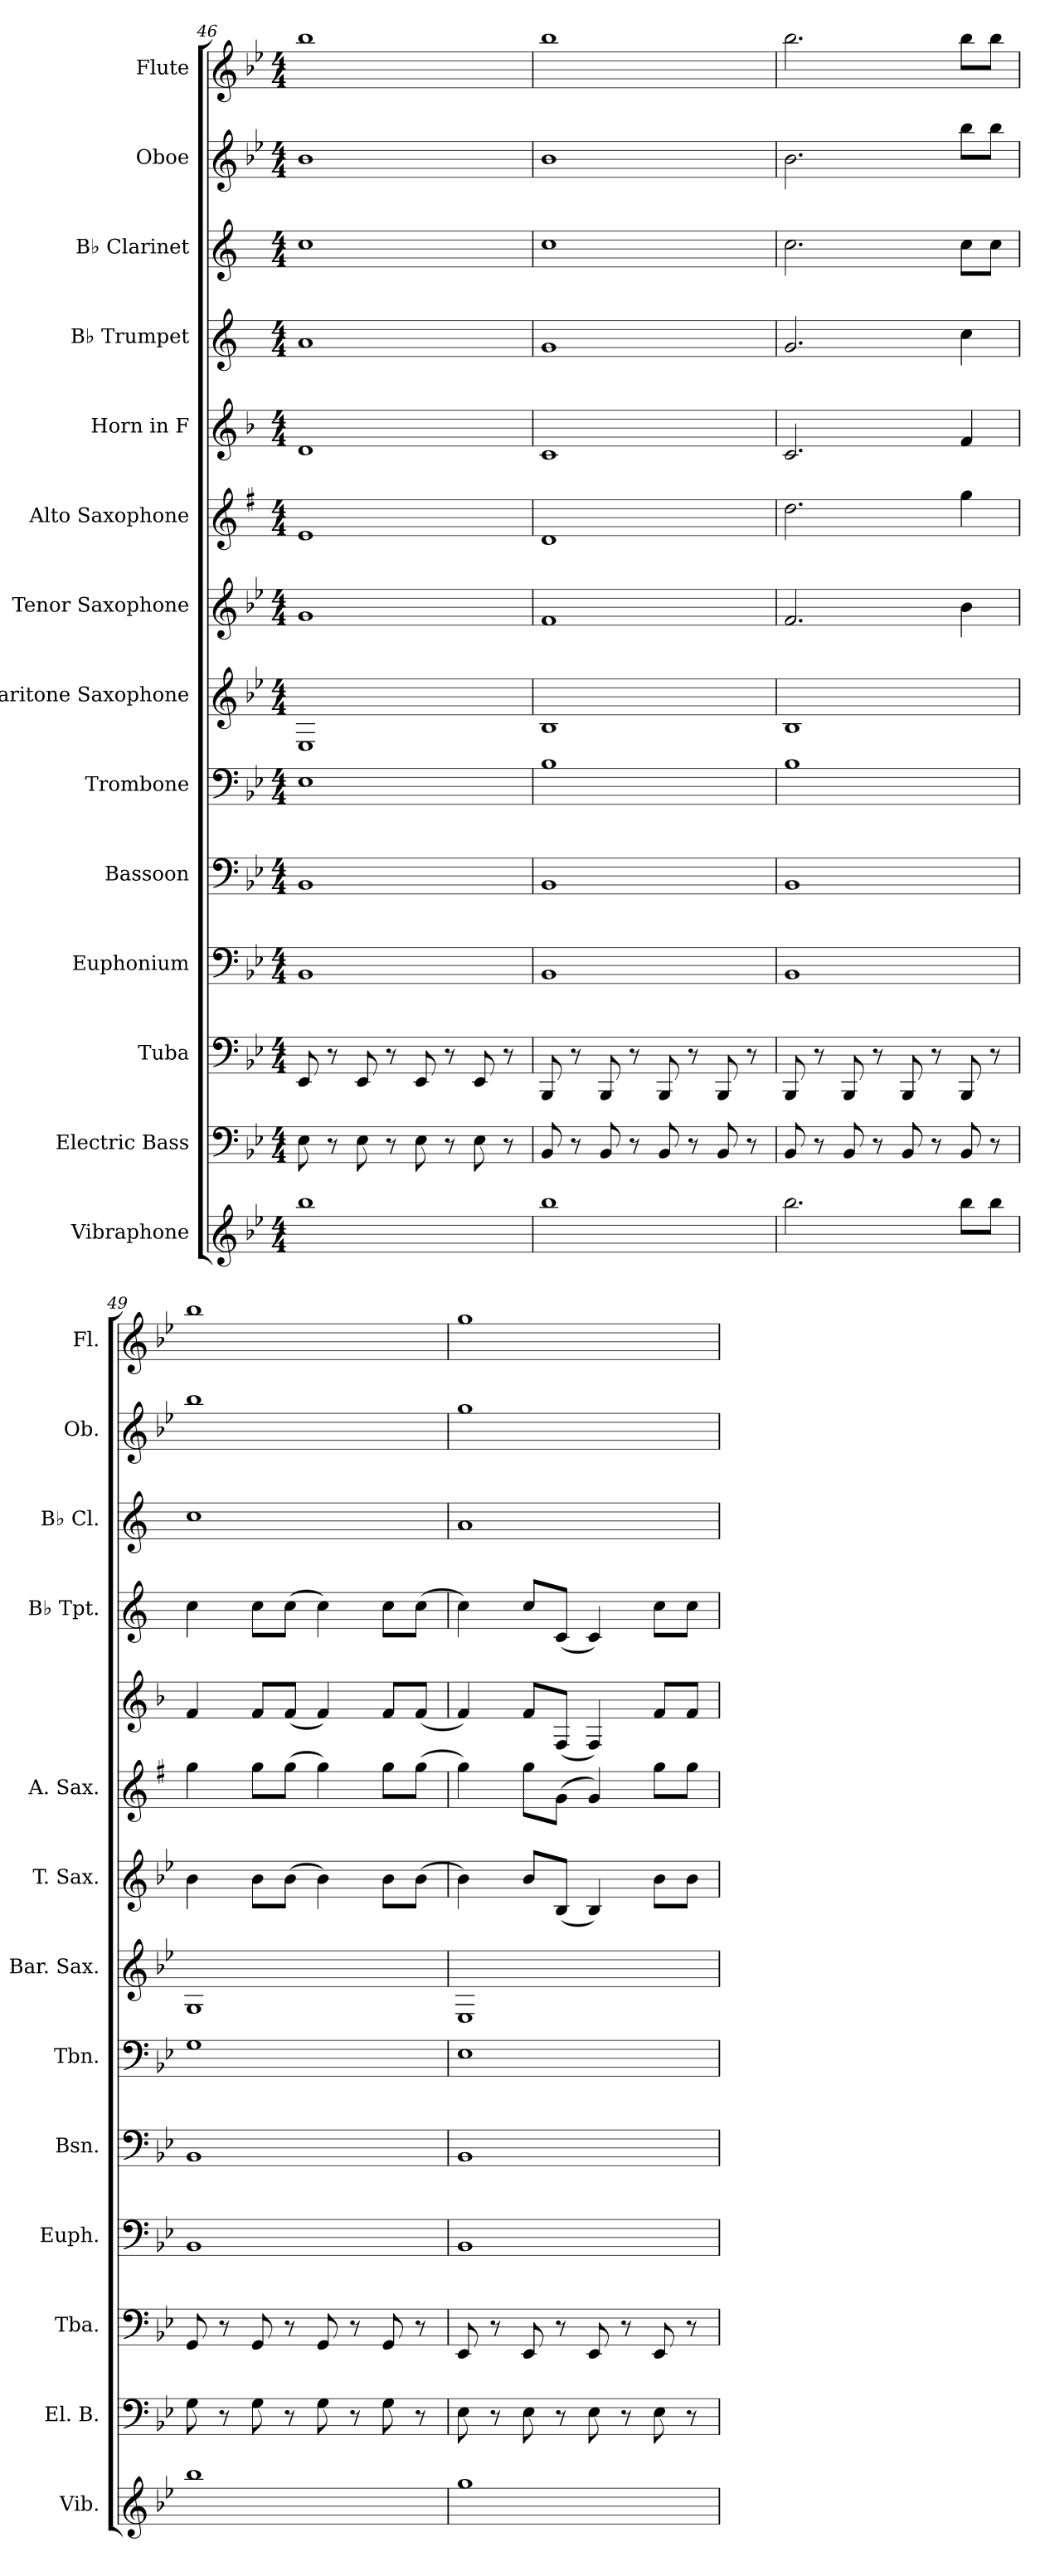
**kern	**kern	**kern	**kern	**kern	**kern	**kern	**kern	**kern	**kern	**kern	**kern	**kern	**kern
*part14	*part13	*part12	*part11	*part10	*part9	*part8	*part7	*part6	*part5	*part4	*part3	*part2	*part1
*staff14	*staff13	*staff12	*staff11	*staff10	*staff9	*staff8	*staff7	*staff6	*staff5	*staff4	*staff3	*staff2	*staff1
*I"Vibraphone	*I"Electric Bass	*I"Tuba	*I"Euphonium	*I"Bassoon	*I"Trombone	*I"Baritone Saxophone	*I"Tenor Saxophone	*I"Alto Saxophone	*I"Horn in F	*I"B♭ Trumpet	*I"B♭ Clarinet	*I"Oboe	*I"Flute
*I'Vib.	*I'El. B.	*I'Tba.	*I'Euph.	*I'Bsn.	*I'Tbn.	*I'Bar. Sax.	*I'T. Sax.	*I'A. Sax.	*	*I'B♭ Tpt.	*I'B♭ Cl.	*I'Ob.	*I'Fl.
!!LO:PB:g=z
*clefG2	*clefF4	*clefF4	*clefF4	*clefF4	*clefF4	*clefG2	*clefG2	*clefG2	*clefG2	*clefG2	*clefG2	*clefG2	*clefG2
*	*ITrd7c12	*	*	*	*	*ITrd12c21	*ITrd8c14	*ITrd5c9	*ITrd4c7	*ITrd1c2	*ITrd1c2	*	*
*k[b-e-]	*k[b-e-]	*k[b-e-]	*k[b-e-]	*k[b-e-]	*k[b-e-]	*k[b-e-]	*k[b-e-]	*k[b-e-]	*k[b-e-]	*k[b-e-]	*k[b-e-]	*k[b-e-]	*k[b-e-]
*M4/4	*M4/4	*M4/4	*M4/4	*M4/4	*M4/4	*M4/4	*M4/4	*M4/4	*M4/4	*M4/4	*M4/4	*M4/4	*M4/4
=46	=46	=46	=46	=46	=46	=46	=46	=46	=46	=46	=46	=46	=46
1bb-	8EE-\	8EE-/	1BB-	1BB-	1E-	1EE-	1G	1G	1G	1g	1b-	1b-	1bb-
.	8r	8r	.	.	.	.	.	.	.	.	.	.	.
.	8EE-\	8EE-/	.	.	.	.	.	.	.	.	.	.	.
.	8r	8r	.	.	.	.	.	.	.	.	.	.	.
.	8EE-\	8EE-/	.	.	.	.	.	.	.	.	.	.	.
.	8r	8r	.	.	.	.	.	.	.	.	.	.	.
.	8EE-\	8EE-/	.	.	.	.	.	.	.	.	.	.	.
.	8r	8r	.	.	.	.	.	.	.	.	.	.	.
=47	=47	=47	=47	=47	=47	=47	=47	=47	=47	=47	=47	=47	=47
1bb-	8BBB-/	8BBB-/	1BB-	1BB-	1B-	1BB-	1F	1F	1F	1f	1b-	1b-	1bb-
.	8r	8r	.	.	.	.	.	.	.	.	.	.	.
.	8BBB-/	8BBB-/	.	.	.	.	.	.	.	.	.	.	.
.	8r	8r	.	.	.	.	.	.	.	.	.	.	.
.	8BBB-/	8BBB-/	.	.	.	.	.	.	.	.	.	.	.
.	8r	8r	.	.	.	.	.	.	.	.	.	.	.
.	8BBB-/	8BBB-/	.	.	.	.	.	.	.	.	.	.	.
.	8r	8r	.	.	.	.	.	.	.	.	.	.	.
=48	=48	=48	=48	=48	=48	=48	=48	=48	=48	=48	=48	=48	=48
2.bb-\	8BBB-/	8BBB-/	1BB-	1BB-	1B-	1BB-	2.F/	2.f\	2.F/	2.f/	2.b-\	2.b-\	2.bb-\
.	8r	8r	.	.	.	.	.	.	.	.	.	.	.
.	8BBB-/	8BBB-/	.	.	.	.	.	.	.	.	.	.	.
.	8r	8r	.	.	.	.	.	.	.	.	.	.	.
.	8BBB-/	8BBB-/	.	.	.	.	.	.	.	.	.	.	.
.	8r	8r	.	.	.	.	.	.	.	.	.	.	.
8bb-\L	8BBB-/	8BBB-/	.	.	.	.	4B-\	4b-\	4B-/	4b-\	8b-\L	8bb-\L	8bb-\L
8bb-\J	8r	8r	.	.	.	.	.	.	.	.	8b-\J	8bb-\J	8bb-\J
=49	=49	=49	=49	=49	=49	=49	=49	=49	=49	=49	=49	=49	=49
1bb-	8GG\	8GG/	1BB-	1BB-	1G	1GG	4B-\	4b-\	4B-/	4b-\	1b-	1bb-	1bb-
.	8r	8r	.	.	.	.	.	.	.	.	.	.	.
.	8GG\	8GG/	.	.	.	.	8B-\L	8b-\L	8B-/L	8b-\L	.	.	.
.	8r	8r	.	.	.	.	(8B-\J	(8b-\J	(8B-/J	(8b-\J	.	.	.
.	8GG\	8GG/	.	.	.	.	4B-\)	4b-\)	4B-/)	4b-\)	.	.	.
.	8r	8r	.	.	.	.	.	.	.	.	.	.	.
.	8GG\	8GG/	.	.	.	.	8B-\L	8b-\L	8B-/L	8b-\L	.	.	.
.	8r	8r	.	.	.	.	(8B-\J	(8b-\J	(8B-/J	(8b-\J	.	.	.
=50	=50	=50	=50	=50	=50	=50	=50	=50	=50	=50	=50	=50	=50
1gg	8EE-\	8EE-/	1BB-	1BB-	1E-	1EE-	4B-\)	4b-\)	4B-/)	4b-\)	1g	1gg	1gg
.	8r	8r	.	.	.	.	.	.	.	.	.	.	.
.	8EE-\	8EE-/	.	.	.	.	8B-/L	8b-\L	8B-/L	8b-/L	.	.	.
.	8r	8r	.	.	.	.	(8BB-/J	(8B-\J	(8BB-/J	(8B-/J	.	.	.
.	8EE-\	8EE-/	.	.	.	.	4BB-/)	4B-/)	4BB-/)	4B-/)	.	.	.
.	8r	8r	.	.	.	.	.	.	.	.	.	.	.
.	8EE-\	8EE-/	.	.	.	.	8B-\L	8b-\L	8B-/L	8b-\L	.	.	.
.	8r	8r	.	.	.	.	8B-\J	8b-\J	8B-/J	8b-\J	.	.	.
=	=	=	=	=	=	=	=	=	=	=	=	=	=
*-	*-	*-	*-	*-	*-	*-	*-	*-	*-	*-	*-	*-	*-
